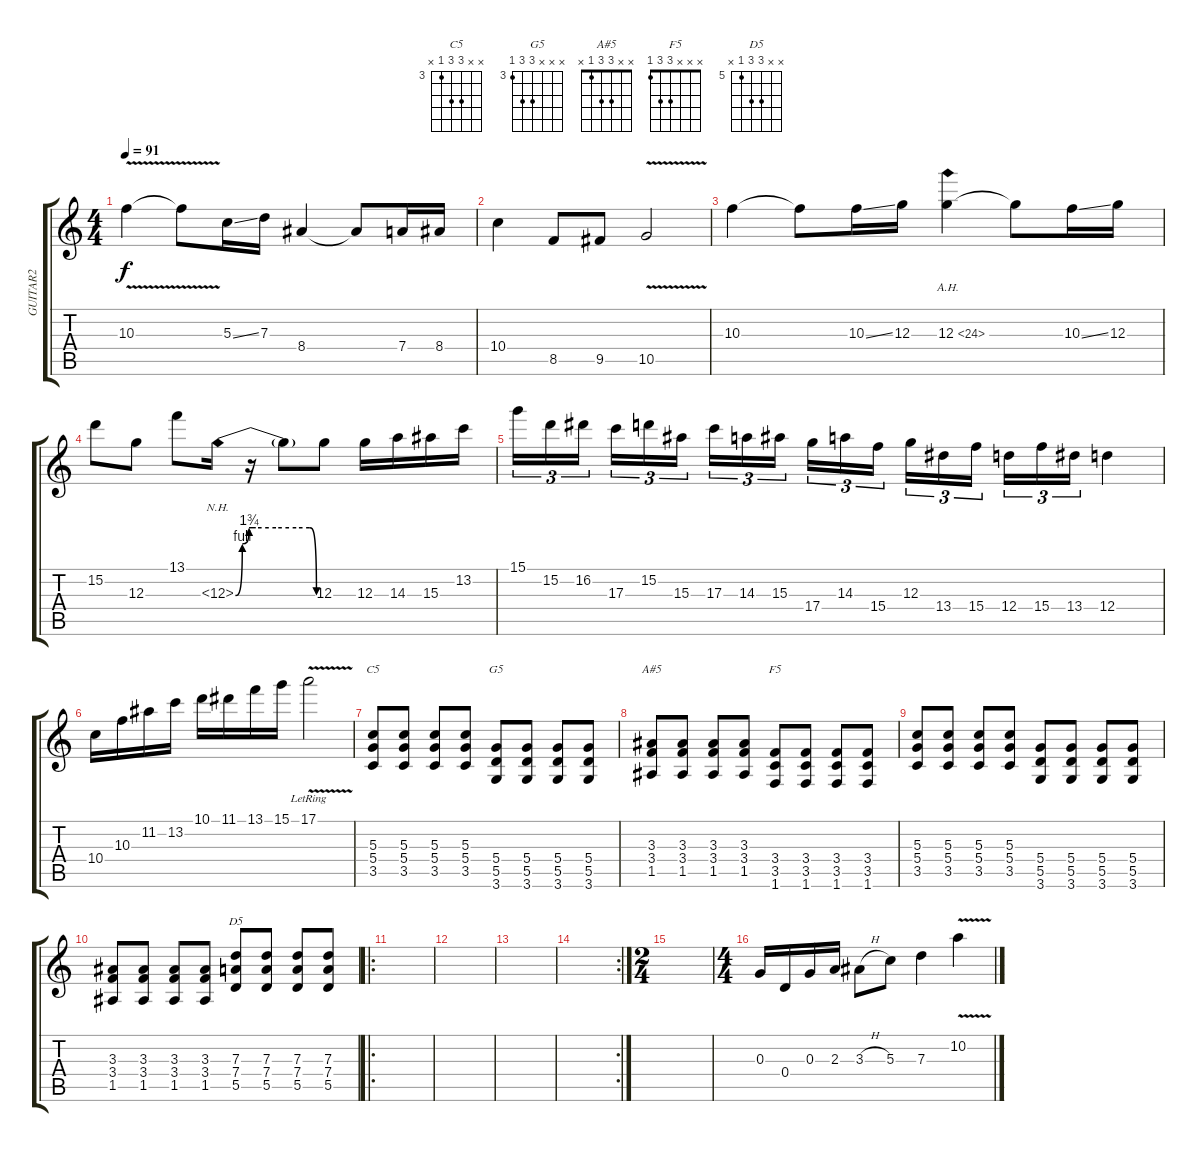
\track ("GUITAR2" "GUITAR2") {instrument distortionguitar}
\staff {score tabs}
\tuning (E4 B3 G3 D3 A2 E2) {hide}
\chord ("C5" x x 5 5 3 x) {firstfret 3}
\chord ("G5" x x x 5 5 3) {firstfret 3}
\chord ("A#5" x x 3 3 1 x)
\chord ("F5" x x x 3 3 1)
\chord ("D5" x x 7 7 5 x) {firstfret 5}
\ts (4 4)
\tempo 91
\clef g2
\ks c
10.3{v}.4{dy f} 10.3{t}.8 5.3{ss}.16 7.3.16 8.4.4 8.4{t}.8 7.4.16 8.4.16 |
10.4.4 8.5.8 9.5.8 10.5{v}.2 |
10.3.4 10.3{t}.8 10.3{ss}.16 12.3.16 12.3{ah 12}.4 12.3{t}.8 10.3{ss}.16 12.3.16 |
15.2.8 12.3.8 13.1.8 12.3{be (custom 0 0 5 4 10 7 15 7 30 7 45 7 55 7 60 0) nh}.16 r.16 12.3{t}.8 12.3.8 12.3.16 14.3.16 15.3.16 13.2.16 |
15.1.16{tu (3 2)} 15.2.16{tu (3 2)} 16.2.16{tu (3 2)} 17.3.16{tu (3 2)} 15.2.16{tu (3 2)} 15.3.16{tu (3 2)} 17.3.16{tu (3 2)} 14.3.16{tu (3 2)} 15.3.16{tu (3 2)} 17.4.16{tu (3 2)} 14.3.16{tu (3 2)} 15.4.16{tu (3 2)} 12.3.16{tu (3 2)} 13.4.16{tu (3 2)} 15.4.16{tu (3 2)} 12.4.16{tu (3 2)} 15.4.16{tu (3 2)} 13.4.16{tu (3 2)} 12.4.4 |
10.4.16 10.3.16 11.2.16 13.2.16 10.1.16 11.1.16 13.1.16 15.1.16 17.1{v lr}.2 |
(5.3 5.4 3.5).8{ch "C5"} (5.3 5.4 3.5).8 (5.3 5.4 3.5).8 (5.3 5.4 3.5).8 (5.4 5.5 3.6).8{ch "G5"} (5.4 5.5 3.6).8 (5.4 5.5 3.6).8 (5.4 5.5 3.6).8 |
(3.3 3.4 1.5).8{ch "A#5"} (3.3 3.4 1.5).8 (3.3 3.4 1.5).8 (3.3 3.4 1.5).8 (3.4 3.5 1.6).8{ch "F5"} (3.4 3.5 1.6).8 (3.4 3.5 1.6).8 (3.4 3.5 1.6).8 |
(5.3 5.4 3.5).8 (5.3 5.4 3.5).8 (5.3 5.4 3.5).8 (5.3 5.4 3.5).8 (5.4 5.5 3.6).8 (5.4 5.5 3.6).8 (5.4 5.5 3.6).8 (5.4 5.5 3.6).8 |
(3.3 3.4 1.5).8 (3.3 3.4 1.5).8 (3.3 3.4 1.5).8 (3.3 3.4 1.5).8 (7.3 7.4 5.5).8{ch "D5"} (7.3 7.4 5.5).8 (7.3 7.4 5.5).8 (7.3 7.4 5.5).8 |
\ro
|
|
|
\rc 2
|
\ts (2 4)
|
\ts (4 4)
0.3.16 0.4.16 0.3.16 2.3.16 3.3{h}.8 5.3.8 7.3.4 10.2{v}.4
